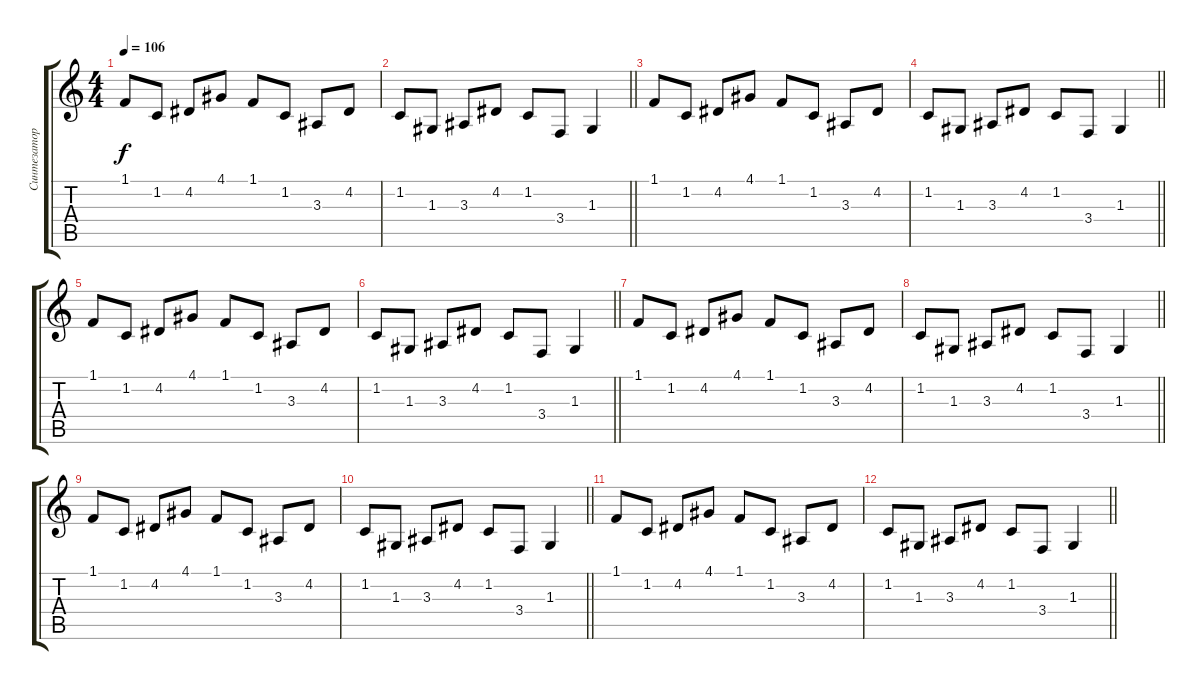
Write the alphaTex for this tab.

\track ("Синтезатор" "Синтезатор") {instrument honkytonkpiano}
\staff {score tabs}
\tuning (E4 B3 G3 D3 A2 E2) {hide}
\ts (4 4)
\tempo 106
\clef g2
\ks c
1.1.8{dy f} 1.2.8 4.2.8 4.1.8 1.1.8 1.2.8 3.3.8 4.2.8 |
\barLineRight lightlight
1.2.8 1.3.8 3.3.8 4.2.8 1.2.8 3.4.8 1.3.4 |
1.1.8 1.2.8 4.2.8 4.1.8 1.1.8 1.2.8 3.3.8 4.2.8 |
\barLineRight lightlight
1.2.8 1.3.8 3.3.8 4.2.8 1.2.8 3.4.8 1.3.4 |
1.1.8{volume 0} 1.2.8 4.2.8 4.1.8 1.1.8 1.2.8 3.3.8 4.2.8 |
\barLineRight lightlight
1.2.8 1.3.8 3.3.8 4.2.8 1.2.8 3.4.8 1.3.4 |
1.1.8 1.2.8 4.2.8 4.1.8 1.1.8 1.2.8 3.3.8 4.2.8 |
\barLineRight lightlight
1.2.8 1.3.8 3.3.8 4.2.8 1.2.8 3.4.8 1.3.4 |
1.1.8 1.2.8 4.2.8 4.1.8 1.1.8 1.2.8 3.3.8 4.2.8 |
\barLineRight lightlight
1.2.8 1.3.8 3.3.8 4.2.8 1.2.8 3.4.8 1.3.4 |
1.1.8 1.2.8 4.2.8 4.1.8 1.1.8 1.2.8 3.3.8 4.2.8 |
\barLineRight lightlight
1.2.8 1.3.8 3.3.8 4.2.8 1.2.8 3.4.8 1.3.4
